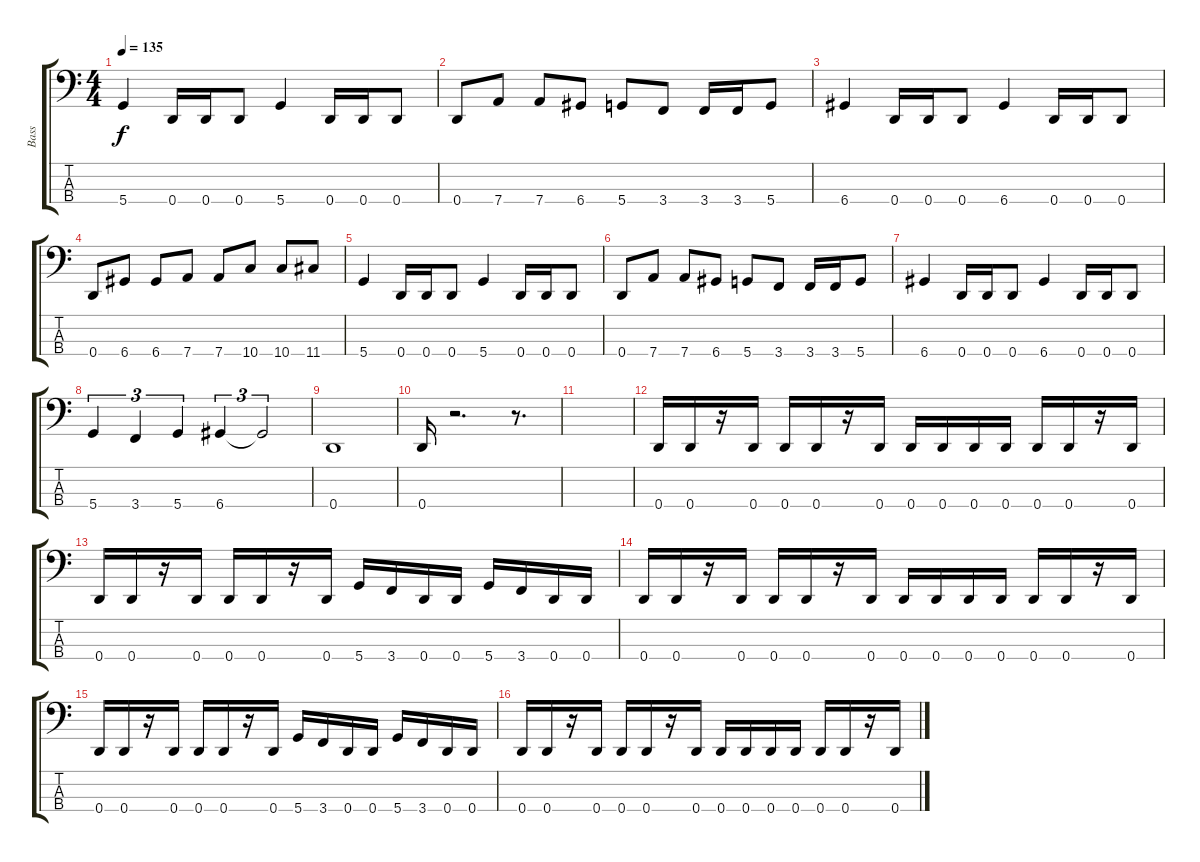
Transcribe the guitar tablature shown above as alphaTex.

\track ("Bass" "Bass") {instrument electricbasspick}
\staff {score tabs}
\tuning (G2 D2 A1 D1) {hide}
\ts (4 4)
\tempo 135
\clef f4
\ks c
5.4.4{dy f} 0.4.16 0.4.16 0.4.8 5.4.4 0.4.16 0.4.16 0.4.8 |
0.4.8 7.4.8 7.4.8 6.4.8 5.4.8 3.4.8 3.4.16 3.4.16 5.4.8 |
6.4.4 0.4.16 0.4.16 0.4.8 6.4.4 0.4.16 0.4.16 0.4.8 |
0.4.8 6.4.8 6.4.8 7.4.8 7.4.8 10.4.8 10.4.8 11.4.8 |
5.4.4 0.4.16 0.4.16 0.4.8 5.4.4 0.4.16 0.4.16 0.4.8 |
0.4.8 7.4.8 7.4.8 6.4.8 5.4.8 3.4.8 3.4.16 3.4.16 5.4.8 |
6.4.4 0.4.16 0.4.16 0.4.8 6.4.4 0.4.16 0.4.16 0.4.8 |
5.4.4{tu (3 2)} 3.4.4{tu (3 2)} 5.4.4{tu (3 2)} 6.4.4{tu (3 2)} 6.4{t}.2{tu (3 2)} |
0.4.1 |
0.4.16 r.2{d} r.8{d} |
|
0.4.16 0.4.16 r.16 0.4.16 0.4.16 0.4.16 r.16 0.4.16 0.4.16 0.4.16 0.4.16 0.4.16 0.4.16 0.4.16 r.16 0.4.16 |
0.4.16 0.4.16 r.16 0.4.16 0.4.16 0.4.16 r.16 0.4.16 5.4.16 3.4.16 0.4.16 0.4.16 5.4.16 3.4.16 0.4.16 0.4.16 |
0.4.16 0.4.16 r.16 0.4.16 0.4.16 0.4.16 r.16 0.4.16 0.4.16 0.4.16 0.4.16 0.4.16 0.4.16 0.4.16 r.16 0.4.16 |
0.4.16 0.4.16 r.16 0.4.16 0.4.16 0.4.16 r.16 0.4.16 5.4.16 3.4.16 0.4.16 0.4.16 5.4.16 3.4.16 0.4.16 0.4.16 |
0.4.16 0.4.16 r.16 0.4.16 0.4.16 0.4.16 r.16 0.4.16 0.4.16 0.4.16 0.4.16 0.4.16 0.4.16 0.4.16 r.16 0.4.16
